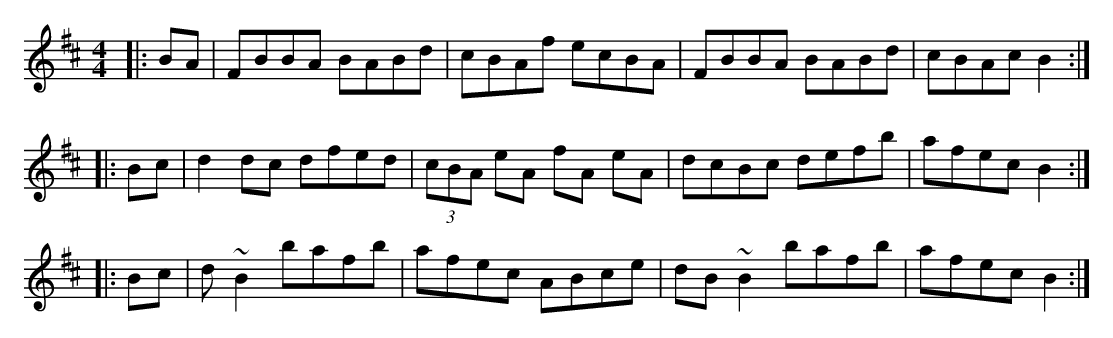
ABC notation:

X:1
M:4/4
K:Bmin
|:BA|FBBA BABd|cBAf ecBA|FBBA BABd|cBAc B2:|
|:Bc|d2 dc dfed|(3cBA eA fA eA|dcBc defb|afec B2:|
|:Bc|d ~B2 bafb|afec ABce|dB ~B2 bafb|afec B2:|
